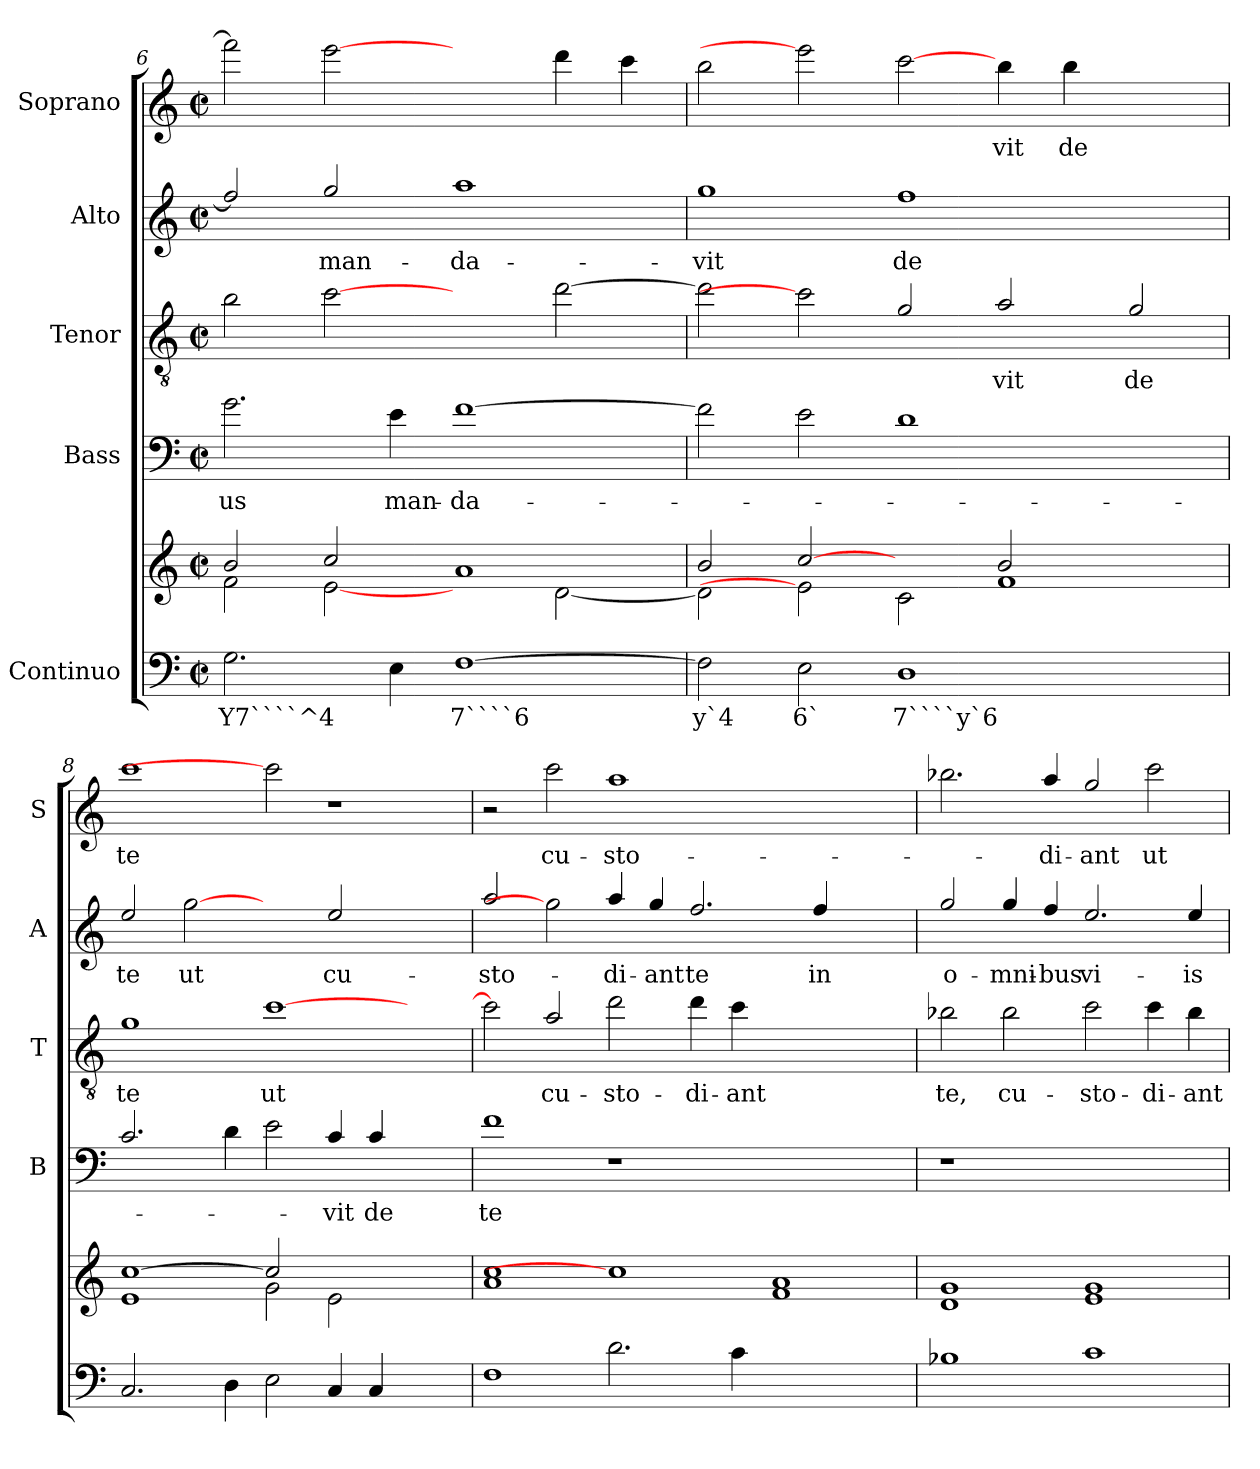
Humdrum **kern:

**kern	**text	**kern	**kern	**text	**kern	**text	**kern	**text	**kern	**text
*part5	*part5	*part5	*part4	*part4	*part3	*part3	*part2	*part2	*part1	*part1
*staff6	*staff6	*staff5	*staff4	*staff4	*staff3	*staff3	*staff2	*staff2	*staff1	*staff1
*I"Continuo	*	*	*I"Bass	*	*I"Tenor	*	*I"Alto	*	*I"Soprano	*
*	*	*	*I'B	*	*I'T	*	*I'A	*	*I'S	*
!!LO:LB:g=z
*clefF4	*	*clefG2	*clefF4	*	*clefGv2	*	*clefG2	*	*clefG2	*
*	*	*	*ITrd7c12	*	*ITrd7c12	*	*ITrd7c12	*	*ITrd7c12	*
*k[]	*	*k[]	*k[]	*	*k[]	*	*k[]	*	*k[]	*
*C:	*	*C:	*C:	*	*C:	*	*C:	*	*C:	*
*M2/2	*	*M2/2	*M2/2	*	*M2/2	*	*M2/2	*	*M2/2	*
*met(c|)	*	*met(c|)	*met(c|)	*	*met(c|)	*	*met(c|)	*	*met(c|)	*
=6	=6	=6	=6	=6	=6	=6	=6	=6	=6	=6
!	!LO:LY:b	!	!	!	!	!	!	!	!	!
*	*	*^	*	*	*	*	*	*	*	*
!	!	!	!	!	!LO:LY:b	!	!	!	!	!	!
2.G\	Y7````^4	2b!/	2f!\	2.G\	-us	2B\	.	2f/]	.	2ff\]	.
!	!	!	!	!	!	!	!	!	!LO:LY:b	!	!
.	.	2cc!/	[2e!	.	.	[2c	.	2g/	man-	[2ee	.
!	!	!	!	!	!LO:LY:b	!	!	!	!	!	!
4E\	.	.	.	4E\	man-	.	.	.	.	.	.
!	!LO:LY:b	!	!	!	!	!	!	!	!	!	!
!	!	!	!	!	!LO:LY:b	!	!	!	!	!	!
!	!	!	!	!	!	!	!	!	!LO:LY:b	!	!
[1F	7````6	1a!	2ryy	[1F	-da-	2ryy	.	1a	-da-	2ryy	.
.	.	.	[<2d!\	.	.	[2d\	.	.	.	4dd\	.
.	.	.	.	.	.	.	.	.	.	4cc\	.
=7	=7	=7	=7	=7	=7	=7	=7	=7	=7	=7	=7
!	!LO:LY:b	!	!	!	!	!	!	!	!	!	!
!	!	!	!	!	!	!	!	!	!LO:LY:b	!	!
2F\]	y`4	2b!/	2d!\]	2F\]	.	2d\]	.	1g	-vit	2b\	.
!	!LO:LY:b	!	!	!	!	!	!	!	!	!	!
2E\	6`	[2cc!	2e!]	2E\	.	2c]	.	.	.	2ee]	.
!	!LO:LY:b	!	!	!	!	!	!	!	!	!	!
!	!	!	!	!	!	!	!	!	!LO:LY:b	!	!
1D	7````y`6	2ryy	2c!\	1D	.	2G/	.	1f	de	[2cc	.
!	!	!	!	!	!	!	!LO:LY:b	!	!	!	!
!	!	!	!	!	!	!	!	!	!	!	!LO:LY:b
.	.	2b!/	1f!	.	.	2A/	-vit	.	.	4b\	-vit
!	!	!	!	!	!	!	!	!	!	!	!LO:LY:b
.	.	.	.	.	.	.	.	.	.	4b\	de
!	!	!	!	!	!	!	!LO:LY:b	!	!	!	!
2ryy	.	2ryy	.	2ryy	.	2G/	de	2ryy	.	2ryy	.
=8	=8	=8	=8	=8	=8	=8	=8	=8	=8	=8	=8
!	!	!	!	!	!	!	!LO:LY:b	!	!	!	!
!	!	!	!	!	!	!	!	!	!LO:LY:b	!	!
!	!	!	!	!	!	!	!	!	!	!	!LO:LY:b
2.C/	.	[1cc!	1e!	2.C/	.	1G	te	2e/	te	1cc	te
!	!	!	!	!	!	!	!	!	!LO:LY:b	!	!
.	.	.	.	.	.	.	.	[2g	ut	.	.
4D\	.	.	.	4D\	.	.	.	.	.	.	.
!	!	!	!	!	!	!	!LO:LY:b	!	!	!	!
2E\	.	2cc!]	2g!\	2E\	.	[1c	ut	2ryy	.	2cc]	.
!	!	!	!	!	!LO:LY:b	!	!	!	!	!	!
!	!	!	!	!	!	!	!	!	!LO:LY:b	!	!
4C/	.	2ryy	2e!\	4C/	-vit	.	.	2e/	cu-	1r	.
!	!	!	!	!	!LO:LY:b	!	!	!	!	!	!
4C/	.	.	.	4C/	de	.	.	.	.	.	.
2ryy	.	2ryy	2ryy	2ryy	.	2ryy	.	2ryy	.	.	.
*	*	*v	*v	*	*	*	*	*	*	*	*
=9	=9	=9	=9	=9	=9	=9	=9	=9	=9	=9
*	*	*^	*	*	*	*	*	*	*	*
!	!	!	!	!	!LO:LY:b	!	!	!	!	!	!
*	*	*v	*v	*	*	*	*	*	*	*	*
*	*	*^	*	*	*	*	*	*	*	*
!	!	!	!	!	!	!	!	!	!LO:LY:b	!	!
*	*	*v	*v	*	*	*	*	*	*	*	*
1F	.	1a! 1cc!	1F	te	2c\]	.	2a/	-sto-	2r	.
!	!	!	!	!	!	!LO:LY:b	!	!	!	!
!	!	!	!	!	!	!	!	!	!	!LO:LY:b
.	.	.	.	.	2A/	cu-	2g]	.	2cc\	cu-
!	!	!	!	!	!	!LO:LY:b	!	!	!	!
!	!	!	!	!	!	!	!	!LO:LY:b	!	!
!	!	!	!	!	!	!	!	!	!	!LO:LY:b
2.d\	.	1cc!]	1r	.	2d\	-sto-	4a/	-di-	1a	-sto-
!	!	!	!	!	!	!	!	!LO:LY:b	!	!
.	.	.	.	.	.	.	4g/	-ant	.	.
!	!	!	!	!	!	!LO:LY:b	!	!	!	!
!	!	!	!	!	!	!	!	!LO:LY:b	!	!
.	.	.	.	.	4d\	-di-	2.f/	te	.	.
!	!	!	!	!	!	!LO:LY:b	!	!	!	!
4c\	.	.	.	.	4c\	-ant	.	.	.	.
1ryy	.	1f! 1a!	1ryy	.	1ryy	.	.	.	1ryy	.
!	!	!	!	!	!	!	!	!LO:LY:b	!	!
.	.	.	.	.	.	.	4f/	in	.	.
.	.	.	.	.	.	.	2ryy	.	.	.
=10	=10	=10	=10	=10	=10	=10	=10	=10	=10	=10
!	!	!	!	!	!	!LO:LY:b	!	!	!	!
!	!	!	!	!	!	!	!	!LO:LY:b	!	!
1B-X	.	1d! 1g!	1r	.	2B-X\	te,	2g/	o-	2.b-X\	.
!	!	!	!	!	!	!LO:LY:b	!	!	!	!
!	!	!	!	!	!	!	!	!LO:LY:b	!	!
.	.	.	.	.	2B-\	cu-	4g/	-mni-	.	.
!	!	!	!	!	!	!	!	!LO:LY:b	!	!
!	!	!	!	!	!	!	!	!	!	!LO:LY:b
.	.	.	.	.	.	.	4f/	-bus	4a/	-di-
!	!	!	!	!	!	!LO:LY:b	!	!	!	!
!	!	!	!	!	!	!	!	!LO:LY:b	!	!
!	!	!	!	!	!	!	!	!	!	!LO:LY:b
1c	.	1e! 1g!	1ryy	.	2c\	-sto-	2.e/	vi-	2g/	-ant
!	!	!	!	!	!	!LO:LY:b	!	!	!	!
!	!	!	!	!	!	!	!	!	!	!LO:LY:b
.	.	.	.	.	4c\	-di-	.	.	2cc\	ut
!	!	!	!	!	!	!LO:LY:b	!	!	!	!
!	!	!	!	!	!	!	!	!LO:LY:b	!	!
.	.	.	.	.	4B-\	-ant	4e/	-is	.	.
=	=	=	=	=	=	=	=	=	=	=
*-	*-	*-	*-	*-	*-	*-	*-	*-	*-	*-
